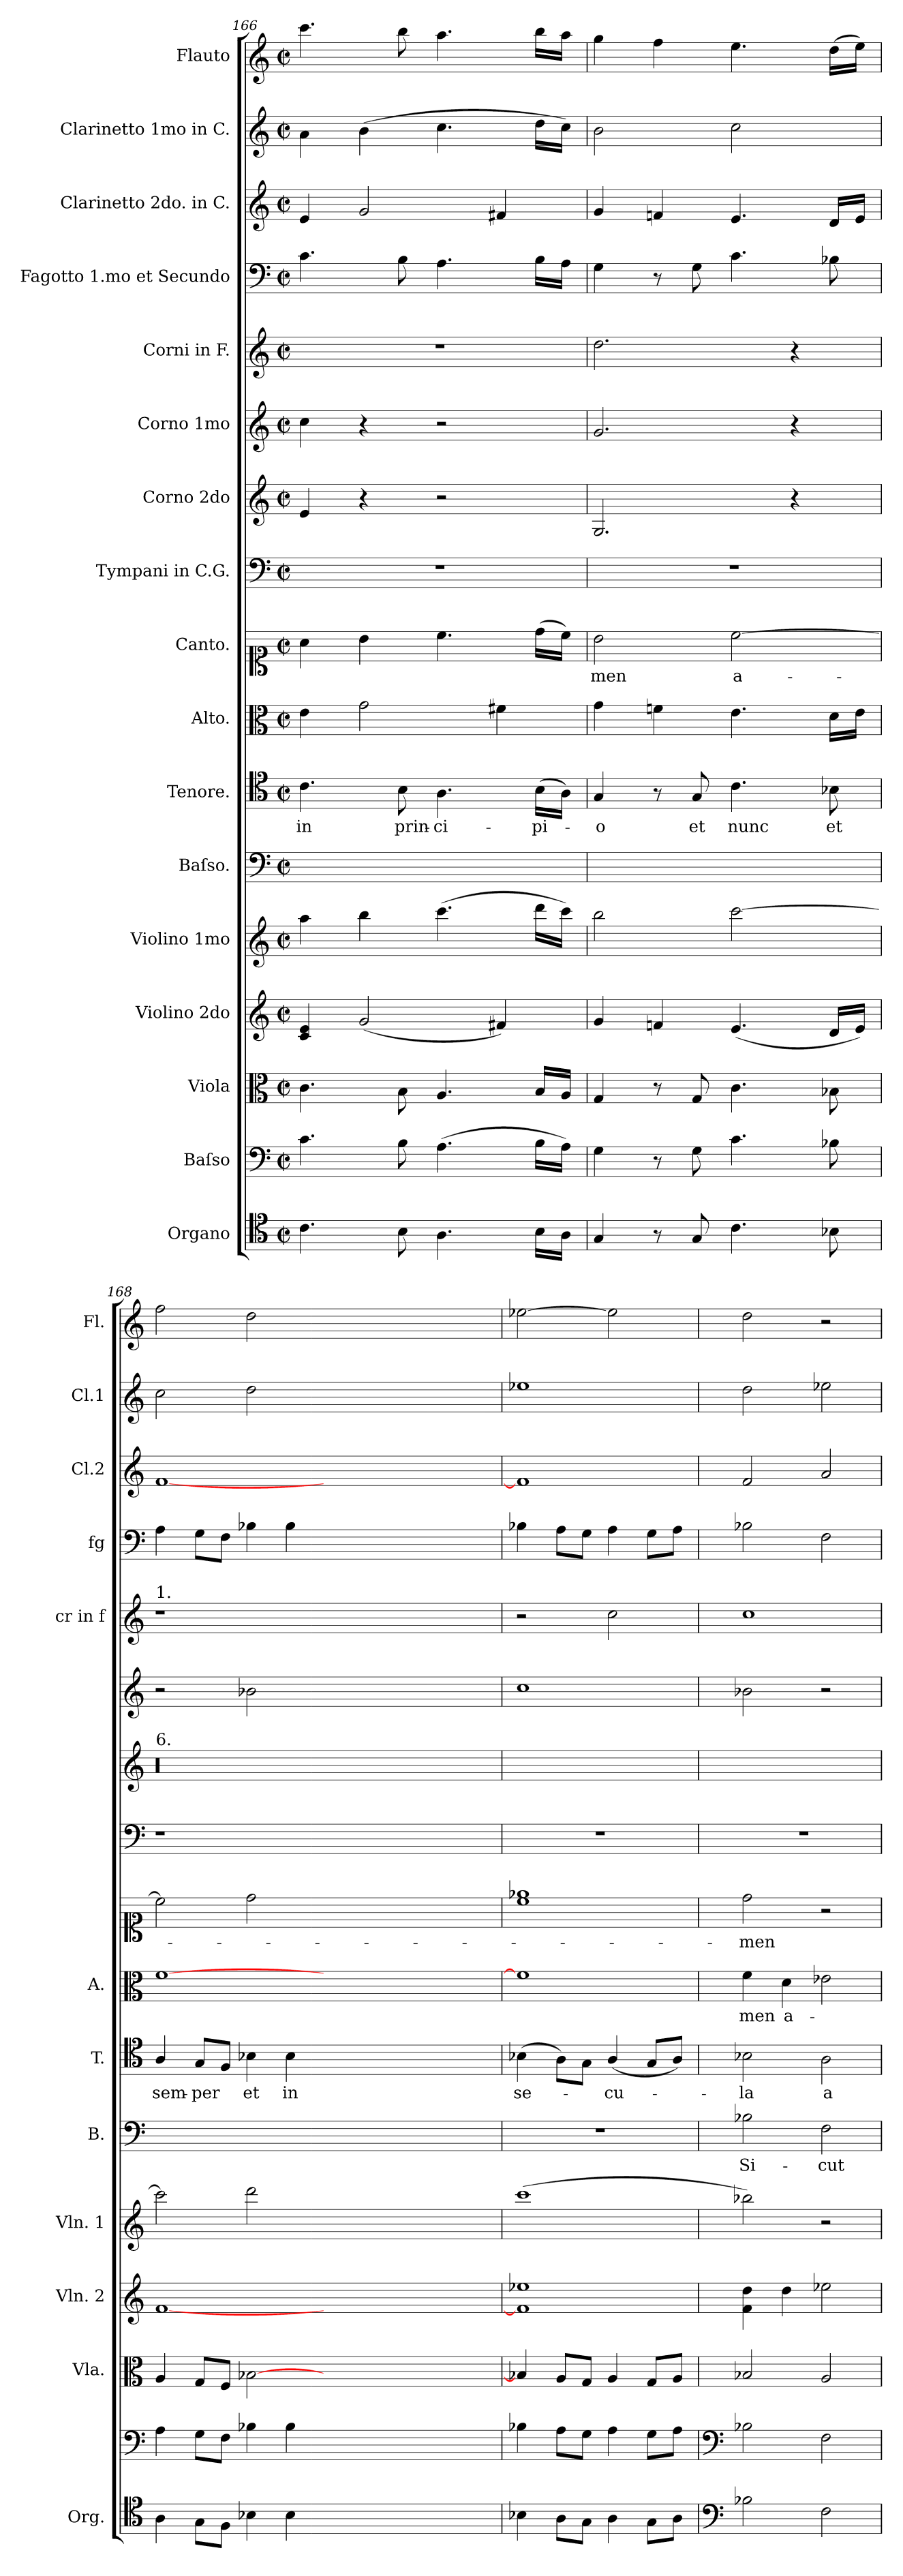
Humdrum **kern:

**kern	**kern	**kern	**kern	**kern	**kern	**text	**kern	**text	**kern	**text	**kern	**text	**kern	**kern	**kern	**kern	**kern	**kern	**kern	**kern
*part17	*part16	*part15	*part14	*part13	*part12	*part12	*part11	*part11	*part10	*part10	*part9	*part9	*part8	*part7	*part6	*part5	*part4	*part3	*part2	*part1
*staff17	*staff16	*staff15	*staff14	*staff13	*staff12	*staff12	*staff11	*staff11	*staff10	*staff10	*staff9	*staff9	*staff8	*staff7	*staff6	*staff5	*staff4	*staff3	*staff2	*staff1
*I"Organo	*I"Baſso	*I"Viola	*I"Violino 2do	*I"Violino 1mo	*I"Baſso.	*	*I"Tenore.	*	*I"Alto.	*	*I"Canto.	*	*I"Tympani in C.G.	*I"Corno 2do	*I"Corno 1mo	*I"Corni in F.	*I"Fagotto 1.mo et Secundo	*I"Clarinetto 2do. in C.	*I"Clarinetto 1mo in C.	*I"Flauto
*I'Org.	*	*I'Vla.	*I'Vln. 2	*I'Vln. 1	*I'B.	*	*I'T.	*	*I'A.	*	*	*	*	*	*	*I'cr in f	*I'fg	*I'Cl.2	*I'Cl.1	*I'Fl.
*clefC4	*clefF4	*clefC3	*clefG2	*clefG2	*clefF4	*	*clefC4	*	*clefC3	*	*clefC1	*	*clefF4	*clefG2	*clefG2	*clefG2	*clefF4	*clefG2	*clefG2	*clefG2
*	*	*	*	*	*	*	*	*	*	*	*	*	*	*	*	*ITrd4c7	*	*	*	*
*k[]	*k[]	*k[]	*k[]	*k[]	*k[]	*	*k[]	*	*k[]	*	*k[]	*	*k[]	*k[]	*k[]	*k[b-]	*k[]	*k[]	*k[]	*k[]
*M2/2	*M2/2	*M2/2	*M2/2	*M2/2	*M2/2	*	*M2/2	*	*M2/2	*	*M2/2	*	*M2/2	*M2/2	*M2/2	*M2/2	*M2/2	*M2/2	*M2/2	*M2/2
*met(c|)	*met(c|)	*met(c|)	*met(c|)	*met(c|)	*met(c|)	*	*met(c|)	*	*met(c|)	*	*met(c|)	*	*met(c|)	*met(c|)	*met(c|)	*met(c|)	*met(c|)	*met(c|)	*met(c|)	*met(c|)
=166	=166	=166	=166	=166	=166	=166	=166	=166	=166	=166	=166	=166	=166	=166	=166	=166	=166	=166	=166	=166
4.c\	4.c\	4.c\	4c/ 4e/	4aa\	1ryy	.	4.c\	in	4e\	.	4a\	.	1r	4e/	4cc\	1r	4.c\	4e/	4a\	4.ccc\
.	.	.	(2g/	4bb\	.	.	.	.	2g\	.	4b\	.	.	4r	4r	.	.	2g/	(4b\	.
8B\	8B\	8B\	.	.	.	.	8B\	prin-	.	.	.	.	.	.	.	.	8B\	.	.	8bb\
4.A\	(4.A\	4.A/	.	(4.ccc\	.	.	4.A\	-ci-	.	.	4.cc\	.	.	2r	2r	.	4.A\	.	4.cc\	4.aa\
.	.	.	4f#X/)	.	.	.	.	.	4f#X\	.	.	.	.	.	.	.	.	4f#X/	.	.
16B\LL	16B\LL	16B/LL	.	16ddd\LL	.	.	(16B\LL	-pi-	.	.	(16dd\LL	.	.	.	.	.	16B\LL	.	16dd\LL	16bb\LL
16A\JJ	16A\JJ)	16A/JJ	.	16ccc\JJ)	.	.	16A\JJ)	.	.	.	16cc\JJ)	.	.	.	.	.	16A\JJ	.	16cc\JJ)	16aa\JJ
=167	=167	=167	=167	=167	=167	=167	=167	=167	=167	=167	=167	=167	=167	=167	=167	=167	=167	=167	=167	=167
4G/	4G\	4G/	4g/	2bb\	1ryy	.	4G/	-o	4g\	.	2b\	-men	1r	2.G/	2.g/	2.g\	4G\	4g/	2b\	4gg\
8r	8r	8r	4fn/	.	.	.	8r	.	4fn\	.	.	.	.	.	.	.	8r	4fn/	.	4ff\
8G/	8G\	8G/	.	.	.	.	8G/	et	.	.	.	.	.	.	.	.	8G\	.	.	.
4.c\	4.c\	4.c\	(4.e/	[2ccc\	.	.	4.c\	nunc	4.e\	.	[2cc\	a-	.	.	.	.	4.c\	4.e/	2cc\	4.ee\
.	.	.	.	.	.	.	.	.	.	.	.	.	.	4r	4r	4r	.	.	.	.
8B-X\	8B-X\	8B-X\	16d/LL	.	.	.	8B-X\	et	16d\LL	.	.	.	.	.	.	.	8B-X\	16d/LL	.	(16dd\LL
.	.	.	16e/JJ)	.	.	.	.	.	16e\JJ	.	.	.	.	.	.	.	.	16e/JJ	.	16ee\JJ)
=168	=168	=168	=168	=168	=168	=168	=168	=168	=168	=168	=168	=168	=168	=168	=168	=168	=168	=168	=168	=168
!	!	!	!	!	!	!	!	!	!	!	!	!	!	!	!	!LO:TX:a:t=1.	!	!	!	!
!	!	!	!	!	!	!	!	!	!	!	!	!	!	!LO:TX:a:t=6.	!	!	!	!	!	!
4A\	4A\	4A/	[1f/	2ccc\]	00ryy	.	4A/	sem-	[1f\	.	2cc\]	.	1r	00r	2r	1r	4A\	[1f/	2cc\	2ff\
8G\L	8G\L	8G/L	.	.	.	.	8G/L	-per	.	.	.	.	.	.	.	.	8G\L	.	.	.
8F\J	8F\J	8F/J	.	.	.	.	8F/J	.	.	.	.	.	.	.	.	.	8F\J	.	.	.
4B-X\	4B-X\	[2B-X\	.	2ddd\	.	.	4B-X\	et	.	.	2dd\	.	.	.	2b-X\	.	4B-X\	.	2dd\	2dd\
4B-\	4B-\	.	.	.	.	.	4B-\	in	.	.	.	.	.	.	.	.	4B-\	.	.	.
0.ryy	0.ryy	0.ryy	0.ryy	0.ryy	.	.	0.ryy	.	0.ryy	.	0.ryy	.	0.ryy	.	0.ryy	0.ryy	0.ryy	0.ryy	0.ryy	0.ryy
=169	=169	=169	=169	=169	=169	=169	=169	=169	=169	=169	=169	=169	=169	=169	=169	=169	=169	=169	=169	=169
4B-X\	4B-X\	4B-X/]	1f]/ 1ee-X/	(1ccc\	1r	.	(4B-X\	se-	1f\]	.	1cc\ 1ee-X\	.	1r	1ryy	1cc\	2r	4B-X\	1f/]	1ee-X\	[2ee-X\
8A\L	8A\L	8A/L	.	.	.	.	8A\L)	.	.	.	.	.	.	.	.	.	8A\L	.	.	.
8G\J	8G\J	8G/J	.	.	.	.	8G\J	.	.	.	.	.	.	.	.	.	8G\J	.	.	.
4A\	4A\	4A/	.	.	.	.	(4A/	-cu-	.	.	.	.	.	.	.	2f\	4A\	.	.	2ee-\]
8G\L	8G\L	8G/L	.	.	.	.	8G/L	.	.	.	.	.	.	.	.	.	8G\L	.	.	.
8A\J	8A\J	8A/J	.	.	.	.	8A/J)	.	.	.	.	.	.	.	.	.	8A\J	.	.	.
=170	=170	=170	=170	=170	=170	=170	=170	=170	=170	=170	=170	=170	=170	=170	=170	=170	=170	=170	=170	=170
*clefF4	*clefF4	*	*	*	*	*	*	*	*	*	*	*	*	*	*	*	*	*	*	*
2B-X\	2B-X\	2B-X/	4f\ 4dd\	2bb-X\)	2B-X\	Si-	2B-X\	-la	4f\	-men	2dd\	-men	1r	1ryy	2b-X\	1f/	2B-X\	2f/	2dd\	2dd\
.	.	.	4dd\	.	.	.	.	.	4d\	a-	.	.	.	.	.	.	.	.	.	.
2F\	2F\	2A/	2ee-X\	2r	2F\	-cut	2A\	a-	2e-X\	.	2r	.	.	.	2r	.	2F\	2a/	2ee-X\	2r
=	=	=	=	=	=	=	=	=	=	=	=	=	=	=	=	=	=	=	=	=
*-	*-	*-	*-	*-	*-	*-	*-	*-	*-	*-	*-	*-	*-	*-	*-	*-	*-	*-	*-	*-
